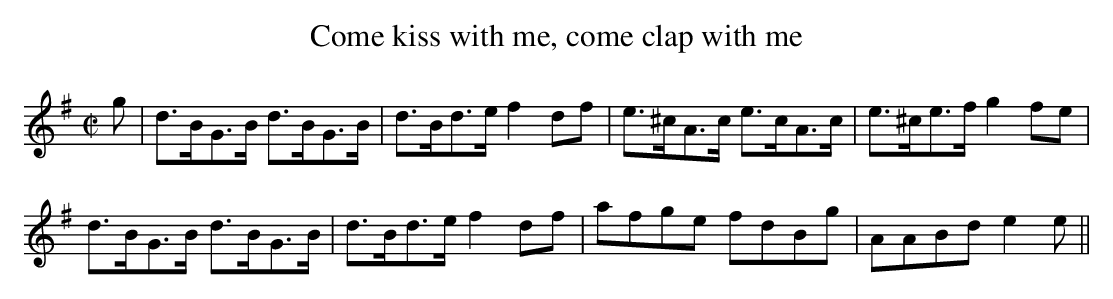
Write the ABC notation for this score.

X:1
T:Come kiss with me, come clap with me
M:C|
L:1/8
K:G
g|d>BG>B d>BG>B|d>Bd>e f2 df|e>^cA>c e>cA>c|e>^ce>f g2 fe|
d>BG>B d>BG>B|d>Bd>e f2 df|afge fdBg|AABd e2e||
